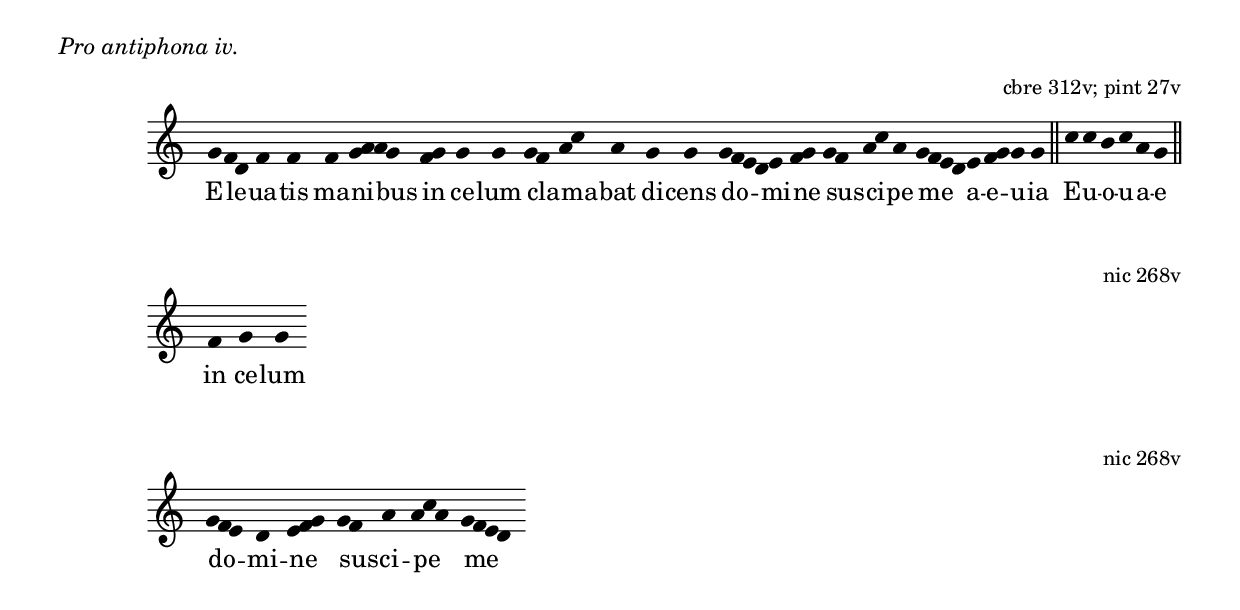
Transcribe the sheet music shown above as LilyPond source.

\version "2.19.32"

\include "../lib/synopsis.ily"

\markup\italic{Pro antiphona iv.}

\score {
  \transpose c c' {
    \plainchant
    g \melisma { f d } f f \bar "" f \melisma { g a } \melisma { a g } \bar ""
    \melisma { f g } g g \bar "" \melisma { g f } \melisma { a c' } a \bar "" g g \bar ""
    \melisma { g f e d } e \melisma { f g } \bar "" \melisma { g f } \melisma { a c' } a \bar "" \melisma { g f e d } \bar ""
    e \melisma { f g } g g \bar "||"

    c' c' b c' a g \bar "||"
  }
  \addlyrics {
    E -- le -- ua -- tis ma -- ni -- bus
    in ce -- lum cla -- ma -- bat di -- cens
    do -- mi -- ne sus -- ci -- pe me
    a -- e -- u -- ia

    E -- u -- o -- u -- a -- e
  }
  \header {
    quid = "antiphona"
    fontes = "cbre 312v; pint 27v"
  }
}

\score {
  \transpose c c' {
    \plainchant
    f g g
  }
  \addlyrics {
    in ce -- lum
  }
  \header {
    fontes = "nic 268v"
  }
}

\score {
  \transpose c c' {
    \plainchant
    \melisma { g f e } d \melisma { e f g } \melisma { g f } a \melisma { a c' a } \melisma { g f e d }
  }
  \addlyrics {
    do -- mi -- ne sus -- ci -- pe me
  }
  \header {
    fontes = "nic 268v"
  }
}
